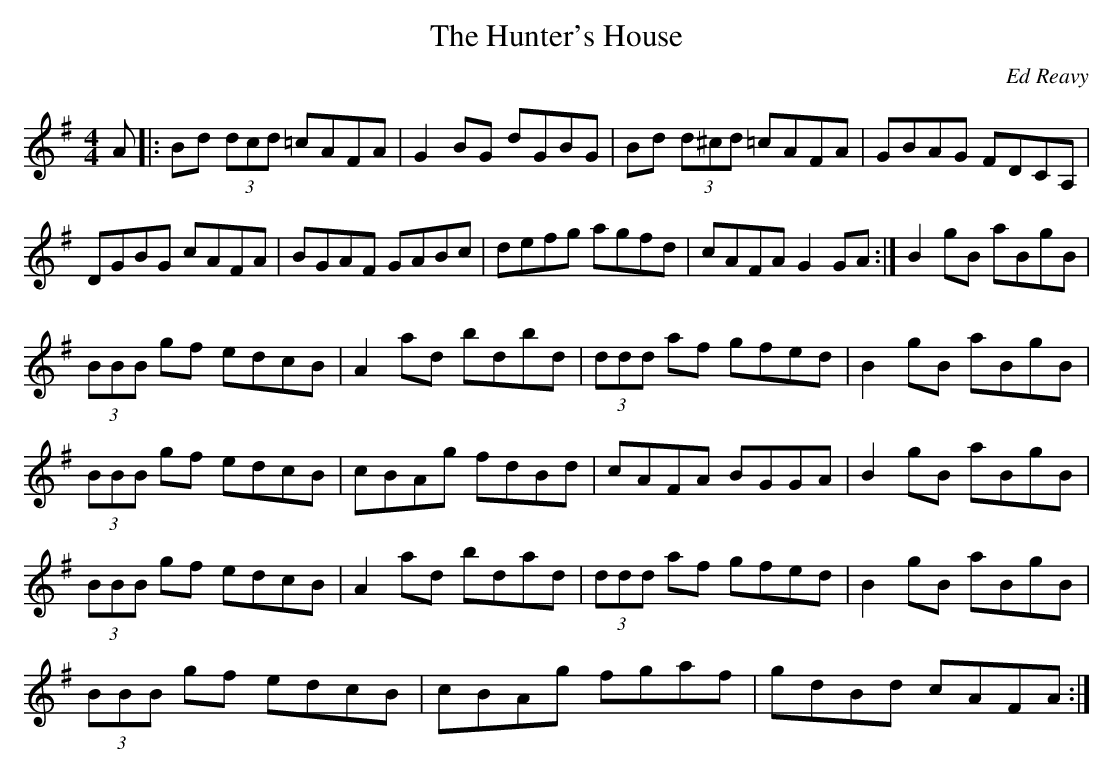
X:1
T:The Hunter's House
C:Ed Reavy
M:4/4
L:1/8
K:G
A|:Bd (3dcd =cAFA|G2 BG dGBG|Bd (3d^cd =cAFA|GBAG FDCA,|
DGBG cAFA|BGAF GABc|defg agfd|cAFA G2 GA:|B2 gB aBgB|
(3BBB gf edcB|A2 ad bdbd|(3ddd af gfed|B2 gB aBgB|
(3BBB gf edcB|cBAg fdBd|cAFA BGGA|B2 gB aBgB|
(3BBB gf edcB|A2 ad bdad|(3ddd af gfed|B2 gB aBgB|
(3BBB gf edcB|cBAg fgaf|gdBd cAFA:|
